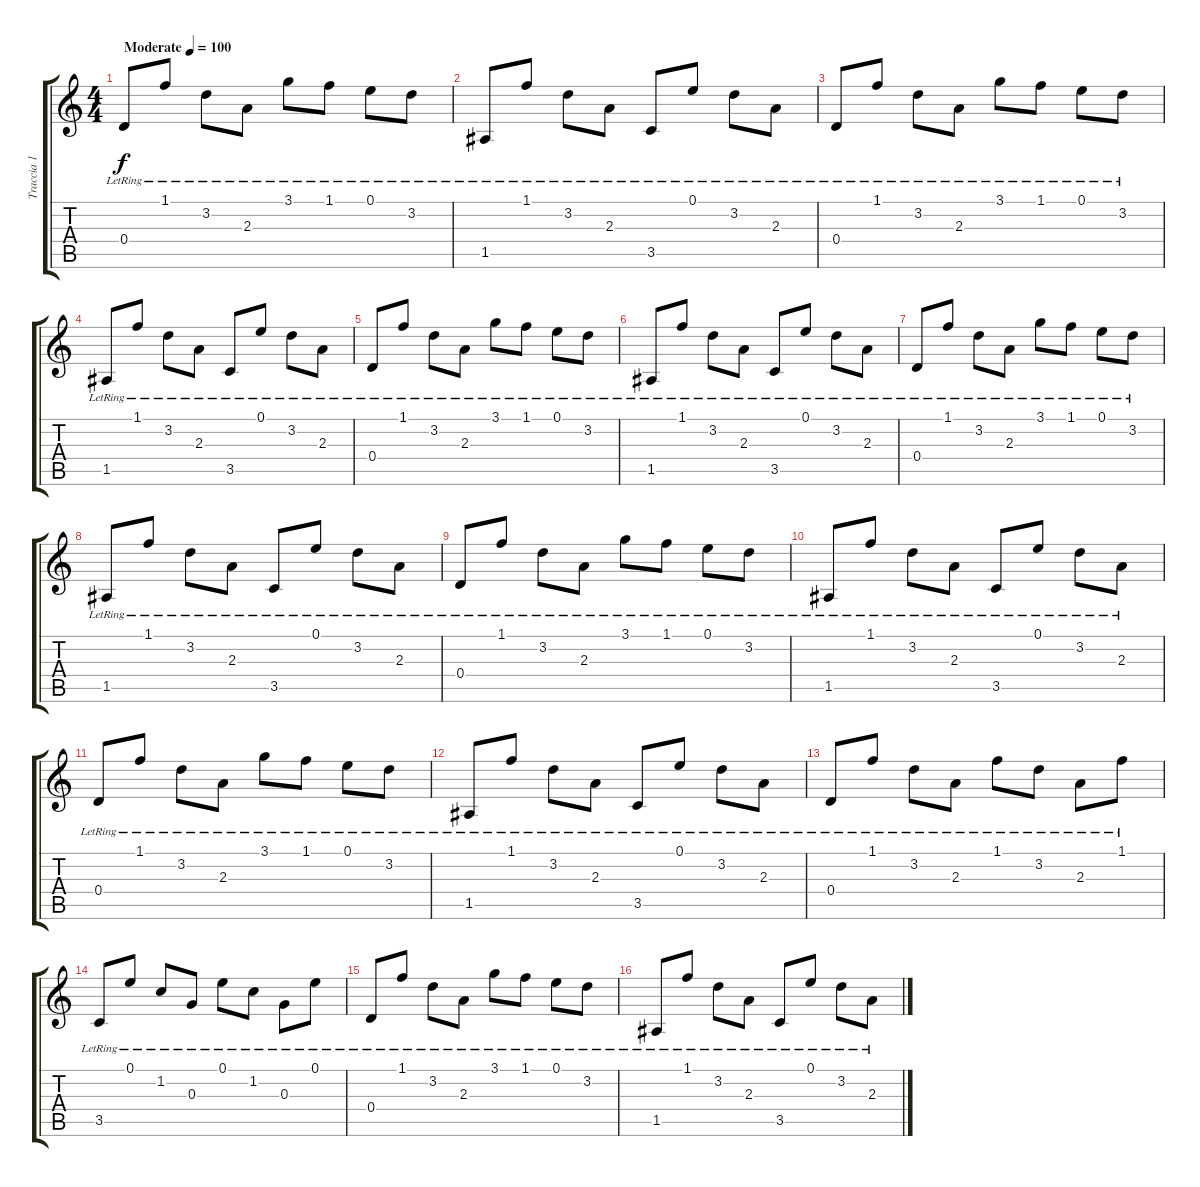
\track ("Traccia 1" "Traccia 1") {instrument acousticguitarsteel}
\staff {score tabs}
\tuning (E4 B3 G3 D3 A2 E2) {hide}
\ts (4 4)
\tempo (100 "Moderate")
\clef g2
\ks c
0.4{lr}.8{dy f instrument acousticguitarsteel} 1.1{lr}.8 3.2{lr}.8 2.3{lr}.8 3.1{lr}.8 1.1{lr}.8 0.1{lr}.8 3.2{lr}.8 |
1.5{lr}.8 1.1{lr}.8 3.2{lr}.8 2.3{lr}.8 3.5{lr}.8 0.1{lr}.8 3.2{lr}.8 2.3{lr}.8 |
0.4{lr}.8 1.1{lr}.8 3.2{lr}.8 2.3{lr}.8 3.1{lr}.8 1.1{lr}.8 0.1{lr}.8 3.2{lr}.8 |
1.5{lr}.8 1.1{lr}.8 3.2{lr}.8 2.3{lr}.8 3.5{lr}.8 0.1{lr}.8 3.2{lr}.8 2.3{lr}.8 |
0.4{lr}.8 1.1{lr}.8 3.2{lr}.8 2.3{lr}.8 3.1{lr}.8 1.1{lr}.8 0.1{lr}.8 3.2{lr}.8 |
1.5{lr}.8 1.1{lr}.8 3.2{lr}.8 2.3{lr}.8 3.5{lr}.8 0.1{lr}.8 3.2{lr}.8 2.3{lr}.8 |
0.4{lr}.8 1.1{lr}.8 3.2{lr}.8 2.3{lr}.8 3.1{lr}.8 1.1{lr}.8 0.1{lr}.8 3.2{lr}.8 |
1.5{lr}.8 1.1{lr}.8 3.2{lr}.8 2.3{lr}.8 3.5{lr}.8 0.1{lr}.8 3.2{lr}.8 2.3{lr}.8 |
0.4{lr}.8 1.1{lr}.8 3.2{lr}.8 2.3{lr}.8 3.1{lr}.8 1.1{lr}.8 0.1{lr}.8 3.2{lr}.8 |
1.5{lr}.8 1.1{lr}.8 3.2{lr}.8 2.3{lr}.8 3.5{lr}.8 0.1{lr}.8 3.2{lr}.8 2.3{lr}.8 |
0.4{lr}.8 1.1{lr}.8 3.2{lr}.8 2.3{lr}.8 3.1{lr}.8 1.1{lr}.8 0.1{lr}.8 3.2{lr}.8 |
1.5{lr}.8 1.1{lr}.8 3.2{lr}.8 2.3{lr}.8 3.5{lr}.8 0.1{lr}.8 3.2{lr}.8 2.3{lr}.8 |
0.4{lr}.8 1.1{lr}.8 3.2{lr}.8 2.3{lr}.8 1.1{lr}.8 3.2{lr}.8 2.3{lr}.8 1.1{lr}.8 |
3.5{lr}.8 0.1{lr}.8 1.2{lr}.8 0.3{lr}.8 0.1{lr}.8 1.2{lr}.8 0.3{lr}.8 0.1{lr}.8 |
0.4{lr}.8 1.1{lr}.8 3.2{lr}.8 2.3{lr}.8 3.1{lr}.8 1.1{lr}.8 0.1{lr}.8 3.2{lr}.8 |
1.5{lr}.8 1.1{lr}.8 3.2{lr}.8 2.3{lr}.8 3.5{lr}.8 0.1{lr}.8 3.2{lr}.8 2.3{lr}.8
